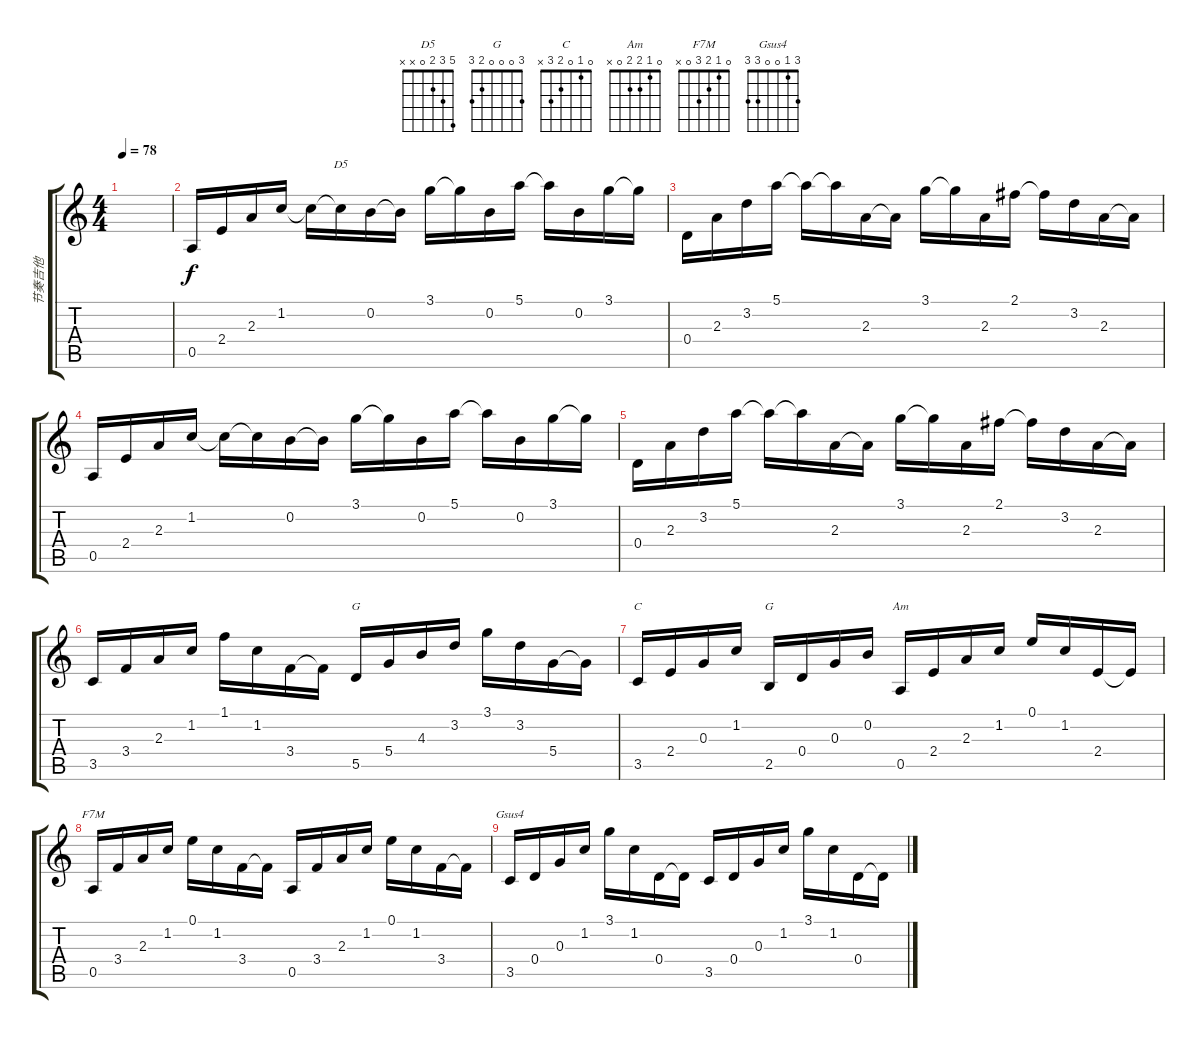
\track ("节奏吉他" "节奏吉他") {instrument acousticguitarsteel}
\staff {score tabs}
\tuning (E4 B3 G3 D3 A2 E2) {hide}
\chord ("D5" 5 3 2 0 x x)
\chord ("G" 3 3 4 5 5 3)
\chord ("C" 0 1 0 2 3 x)
\chord ("G" 3 0 0 0 2 3)
\chord ("Am" 0 1 2 2 0 x)
\chord ("F7M" 0 1 2 3 0 x)
\chord ("Gsus4" 3 1 0 0 3 3)
\ts (4 4)
\tempo 78
\clef g2
\ks c
|
0.5.16{volume 14} 2.4.16 2.3.16 1.2.16 1.2{t}.16 1.2{t}.16{ch "D5"} 0.2.16 0.2{t}.16 3.1.16 3.1{t}.16 0.2.16 5.1.16 5.1{t}.16 0.2.16 3.1.16 3.1{t}.16 |
0.4.16 2.3.16 3.2.16 5.1.16 5.1{t}.16 5.1{t}.16 2.3.16 2.3{t}.16 3.1.16 3.1{t}.16 2.3.16 2.1.16 2.1{t}.16 3.2.16 2.3.16 2.3{t}.16 |
0.5.16{volume 14} 2.4.16 2.3.16 1.2.16 1.2{t}.16 1.2{t}.16 0.2.16 0.2{t}.16 3.1.16 3.1{t}.16 0.2.16 5.1.16 5.1{t}.16 0.2.16 3.1.16 3.1{t}.16 |
0.4.16 2.3.16 3.2.16 5.1.16 5.1{t}.16 5.1{t}.16 2.3.16 2.3{t}.16 3.1.16 3.1{t}.16 2.3.16 2.1.16 2.1{t}.16 3.2.16 2.3.16 2.3{t}.16 |
3.5.16 3.4.16 2.3.16 1.2.16 1.1.16 1.2.16 3.4.16 3.4{t}.16 5.5.16{ch "G"} 5.4.16 4.3.16 3.2.16 3.1.16 3.2.16 5.4.16 5.4{t}.16 |
3.5.16{ch "C"} 2.4.16 0.3.16 1.2.16 2.5.16{ch "G"} 0.4.16 0.3.16 0.2.16 0.5.16{ch "Am"} 2.4.16 2.3.16 1.2.16 0.1.16 1.2.16 2.4.16 2.4{t}.16 |
0.5.16{ch "F7M"} 3.4.16 2.3.16 1.2.16 0.1.16 1.2.16 3.4.16 3.4{t}.16 0.5.16 3.4.16 2.3.16 1.2.16 0.1.16 1.2.16 3.4.16 3.4{t}.16 |
3.5.16{ch "Gsus4"} 0.4.16 0.3.16 1.2.16 3.1.16 1.2.16 0.4.16 0.4{t}.16 3.5.16 0.4.16 0.3.16 1.2.16 3.1.16 1.2.16 0.4.16 0.4{t}.16
